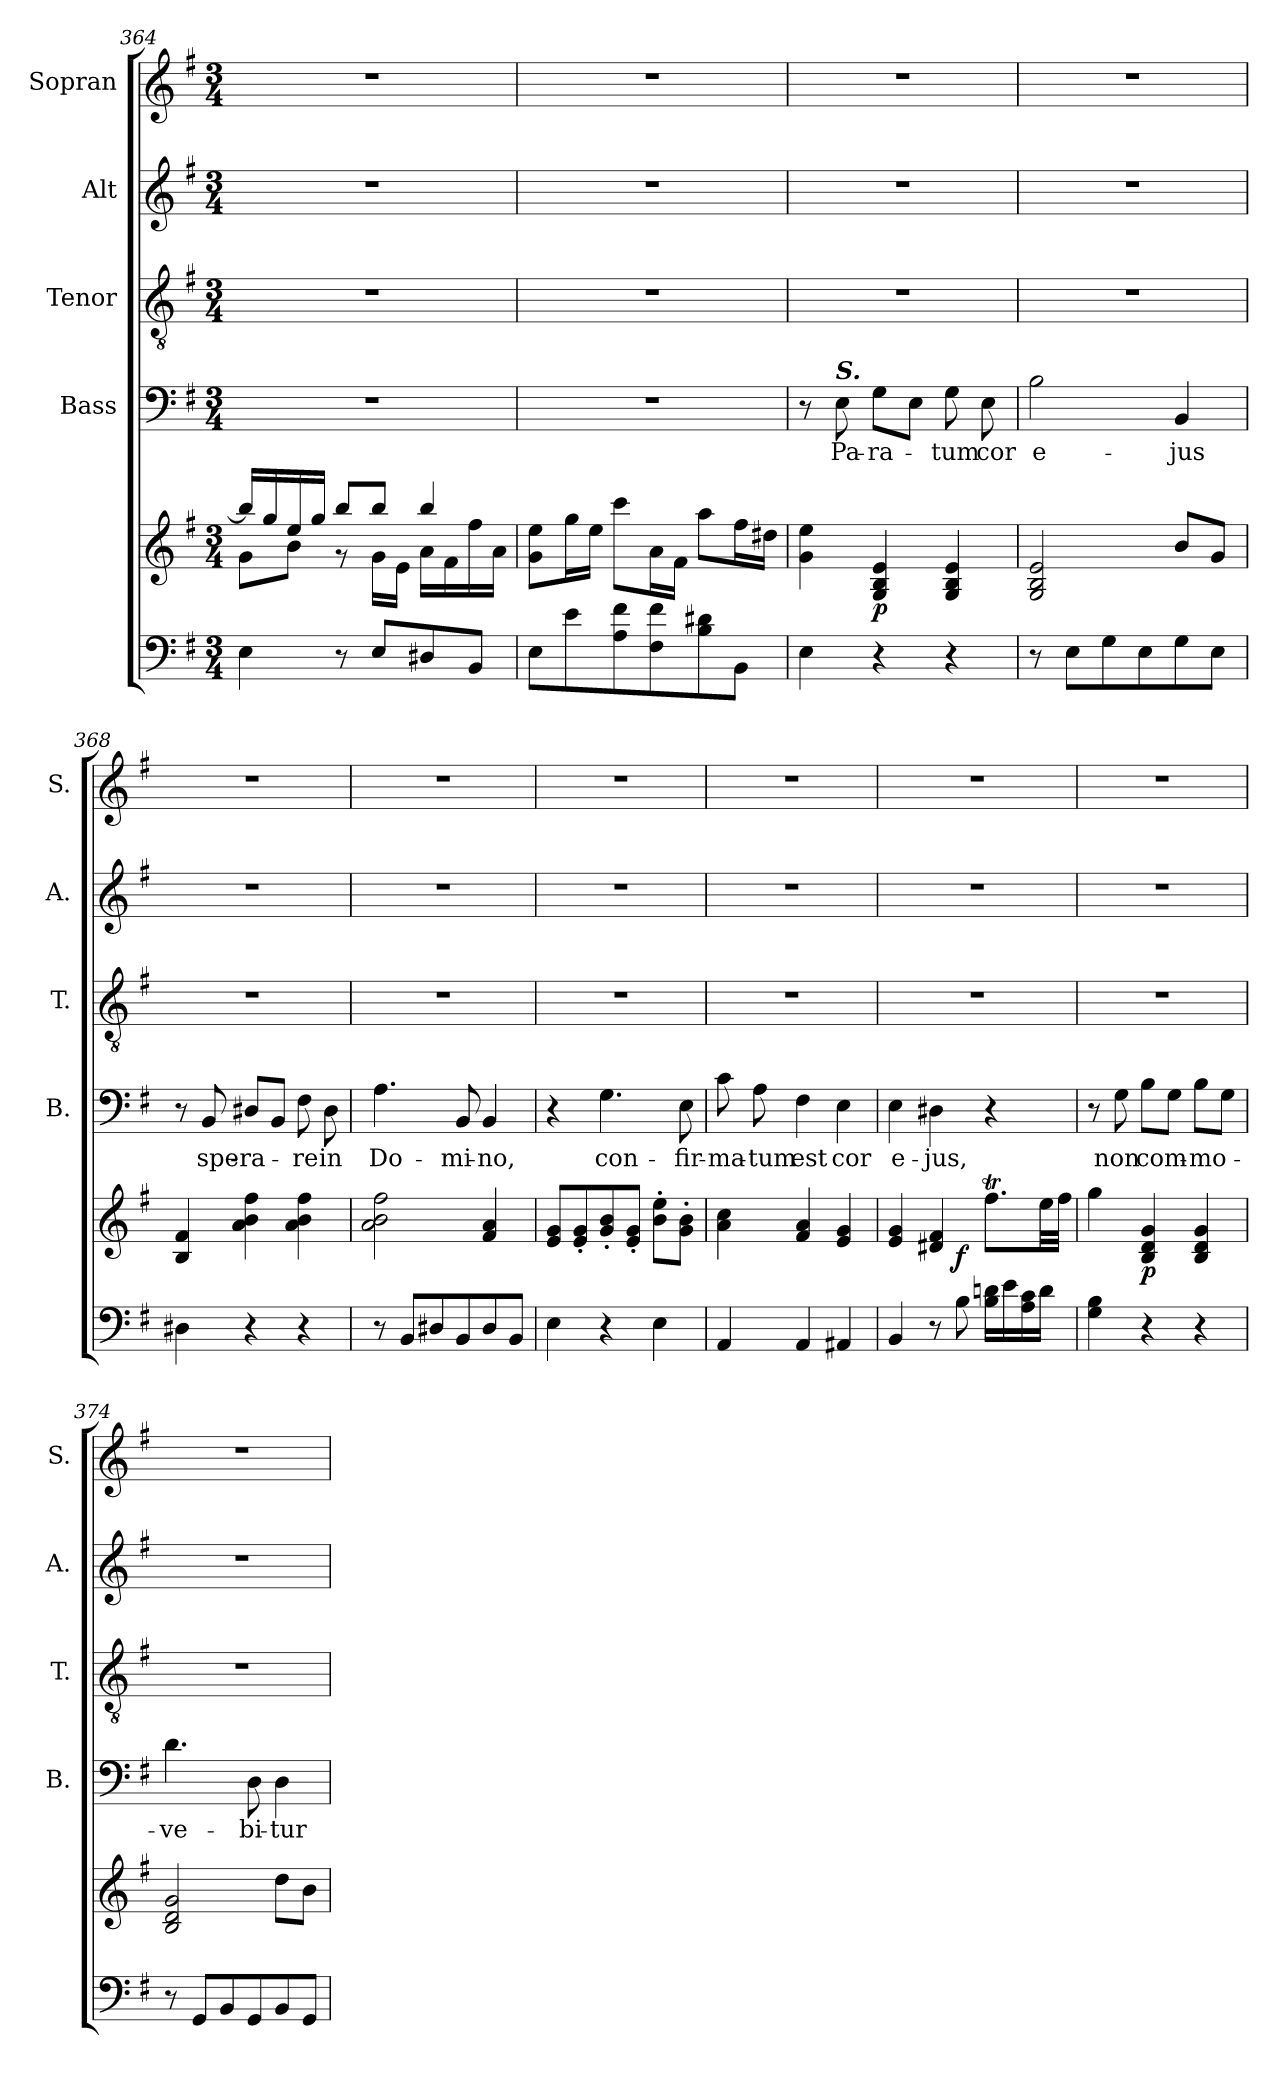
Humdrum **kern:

**kern	**kern	**dynam	**kern	**text	**kern	**kern	**kern
*part5	*part5	*part5	*part4	*part4	*part3	*part2	*part1
*staff6	*staff5	*staff5/6	*staff4	*staff4	*staff3	*staff2	*staff1
*	*	*	*I"Bass	*	*I"Tenor	*I"Alt	*I"Sopran
*	*	*	*I'B.	*	*I'T.	*I'A.	*I'S.
*clefF4	*clefG2	*	*clefF4	*	*clefGv2	*clefG2	*clefG2
*k[f#]	*k[f#]	*	*k[f#]	*	*k[f#]	*k[f#]	*k[f#]
*G:	*G:	*	*G:	*	*G:	*G:	*G:
*M3/4	*M3/4	*	*M3/4	*	*M3/4	*M3/4	*M3/4
=364	=364	=364	=364	=364	=364	=364	=364
*	*^	*	*	*	*	*	*
4E\	16bb/LL]	8g\L	.	2.r	.	2.r	2.r	2.r
.	16gg/	.	.	.	.	.	.	.
.	16ee/	8b\J	.	.	.	.	.	.
.	16gg/JJ	.	.	.	.	.	.	.
8r	8bb/L	8rf	.	.	.	.	.	.
8E/L	8bb/J	16g\LL	.	.	.	.	.	.
.	.	16e\JJ	.	.	.	.	.	.
8D#X/	4bb/	16a\LL	.	.	.	.	.	.
.	.	16f#\	.	.	.	.	.	.
8BB/J	.	16ff#\	.	.	.	.	.	.
.	.	16a\JJ	.	.	.	.	.	.
*	*v	*v	*	*	*	*	*	*
=365	=365	=365	=365	=365	=365	=365	=365
8E\L	8g\ 8ee\L	.	2.r	.	2.r	2.r	2.r
8e\	16gg\L	.	.	.	.	.	.
.	16ee\JJ	.	.	.	.	.	.
8A\ 8f#\	8ccc\L	.	.	.	.	.	.
8F#\ 8f#\	16a\L	.	.	.	.	.	.
.	16f#\JJ	.	.	.	.	.	.
8B\ 8d#X\	8aa\L	.	.	.	.	.	.
8BB\J	16ff#\L	.	.	.	.	.	.
.	16dd#X\JJ	.	.	.	.	.	.
=366	=366	=366	=366	=366	=366	=366	=366
4E\	4g\ 4ee\	.	8r	.	2.r	2.r	2.r
!	!	!	!LO:TX:a:Bi:t=S.	!	!	!	!
!	!	!	!	!LO:LY:b	!	!	!
.	.	.	8E\	Pa-	.	.	.
!	!	!LO:DY:b	!	!LO:LY:b	!	!	!
4r	4G/ 4B/ 4e/	p	8G\L	-ra-	.	.	.
.	.	.	8E\J	.	.	.	.
!	!	!	!	!LO:LY:b	!	!	!
4r	4G/ 4B/ 4e/	.	8G\	-tum	.	.	.
!	!	!	!	!LO:LY:b	!	!	!
.	.	.	8E\	cor	.	.	.
=367	=367	=367	=367	=367	=367	=367	=367
!	!	!	!	!LO:LY:b	!	!	!
8r	2G/ 2B/ 2e/	.	2B\	e-	2.r	2.r	2.r
8E\L	.	.	.	.	.	.	.
8G\	.	.	.	.	.	.	.
8E\	.	.	.	.	.	.	.
!	!	!	!	!LO:LY:b	!	!	!
8G\	8b/L	.	4BB/	-jus	.	.	.
8E\J	8g/J	.	.	.	.	.	.
!!LO:LB:g=z
=368	=368	=368	=368	=368	=368	=368	=368
4D#X\	4B/ 4f#/	.	8r	.	2.r	2.r	2.r
!	!	!	!	!LO:LY:b	!	!	!
.	.	.	8BB/	spe-	.	.	.
!	!	!	!	!LO:LY:b	!	!	!
4r	4a\ 4b\ 4ff#\	.	8D#X/L	-ra-	.	.	.
.	.	.	8BB/J	.	.	.	.
!	!	!	!	!LO:LY:b	!	!	!
4r	4a\ 4b\ 4ff#\	.	8F#\	-re	.	.	.
!	!	!	!	!LO:LY:b	!	!	!
.	.	.	8D#\	in	.	.	.
=369	=369	=369	=369	=369	=369	=369	=369
!	!	!	!	!LO:LY:b	!	!	!
8r	2a\ 2b\ 2ff#\	.	4.A\	Do-	2.r	2.r	2.r
8BB/L	.	.	.	.	.	.	.
8D#X/	.	.	.	.	.	.	.
!	!	!	!	!LO:LY:b	!	!	!
8BB/	.	.	8BB/	-mi-	.	.	.
!	!	!	!	!LO:LY:b	!	!	!
8D#/	4f#/ 4a/	.	4BB/	-no,	.	.	.
8BB/J	.	.	.	.	.	.	.
=370	=370	=370	=370	=370	=370	=370	=370
4E\	8e/ 8g/L	.	4r	.	2.r	2.r	2.r
.	8e/'< 8g/'<	.	.	.	.	.	.
!	!	!	!	!LO:LY:b	!	!	!
4r	8g/'< 8b/'<	.	4.G\	con-	.	.	.
.	8e/'< 8g/'<J	.	.	.	.	.	.
4E\	8b\'> 8ee\'>L	.	.	.	.	.	.
!	!	!	!	!LO:LY:b	!	!	!
.	8g\'> 8b\'>J	.	8E\	-fir-	.	.	.
=371	=371	=371	=371	=371	=371	=371	=371
!	!	!	!	!LO:LY:b	!	!	!
4AA/	4a\ 4cc\	.	8c\	-ma-	2.r	2.r	2.r
!	!	!	!	!LO:LY:b	!	!	!
.	.	.	8A\	-tum	.	.	.
!	!	!	!	!LO:LY:b	!	!	!
4AA/	4f#/ 4a/	.	4F#\	est	.	.	.
!	!	!	!	!LO:LY:b	!	!	!
4AA#X/	4e/ 4g/	.	4E\	cor	.	.	.
=372	=372	=372	=372	=372	=372	=372	=372
!	!	!	!	!LO:LY:b	!	!	!
4BB/	4e/ 4g/	.	4E\	e-	2.r	2.r	2.r
!	!	!	!	!LO:LY:b	!	!	!
8r	4d#X/ 4f#/	.	4D#X\	-jus,	.	.	.
!	!	!LO:DY:a=2	!	!	!	!	!
8B\	.	f	.	.	.	.	.
16B\ 16dn\LL	8.ff#t\L	.	4r	.	.	.	.
16e\	.	.	.	.	.	.	.
16A\ 16c\	.	.	.	.	.	.	.
16d\JJ	32ee\LL	.	.	.	.	.	.
.	32ff#\JJJ	.	.	.	.	.	.
=373	=373	=373	=373	=373	=373	=373	=373
4G\ 4B\	4gg\	.	8r	.	2.r	2.r	2.r
!	!	!	!	!LO:LY:b	!	!	!
.	.	.	8G\	non	.	.	.
!	!	!LO:DY:b	!	!LO:LY:b	!	!	!
4r	4B/ 4d/ 4g/	p	8B\L	com-	.	.	.
.	.	.	8G\J	.	.	.	.
!	!	!	!	!LO:LY:b	!	!	!
4r	4B/ 4d/ 4g/	.	8B\L	-mo-	.	.	.
.	.	.	8G\J	.	.	.	.
!!LO:PB:g=z
=374	=374	=374	=374	=374	=374	=374	=374
!	!	!	!	!LO:LY:b	!	!	!
8r	2B/ 2d/ 2g/	.	4.d\	-ve-	2.r	2.r	2.r
8GG/L	.	.	.	.	.	.	.
8BB/	.	.	.	.	.	.	.
!	!	!	!	!LO:LY:b	!	!	!
8GG/	.	.	8D\	-bi-	.	.	.
!	!	!	!	!LO:LY:b	!	!	!
8BB/	8dd\L	.	4D\	-tur	.	.	.
8GG/J	8b\J	.	.	.	.	.	.
=	=	=	=	=	=	=	=
*-	*-	*-	*-	*-	*-	*-	*-
